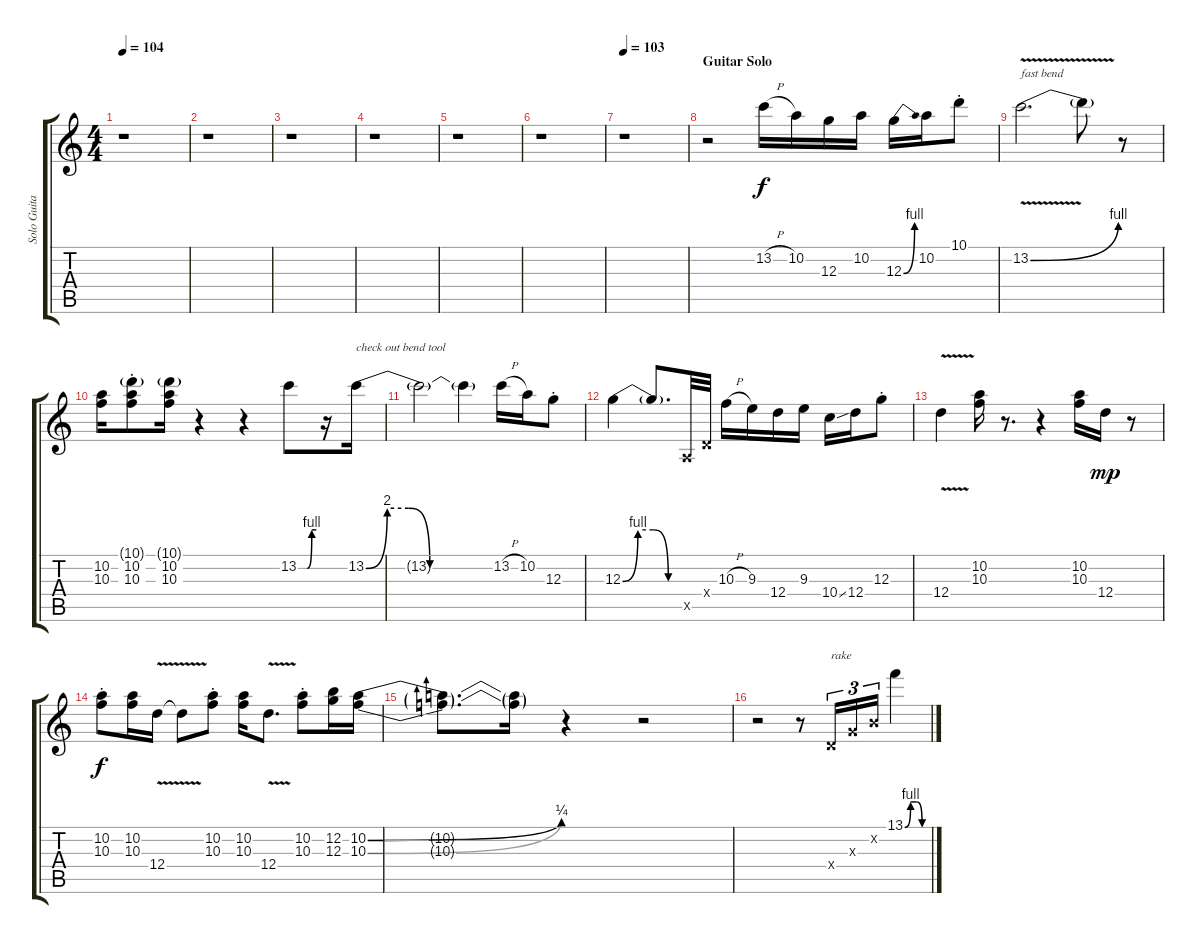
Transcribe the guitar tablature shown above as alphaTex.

\track ("Solo Guitar ( David Gilmour )" "Solo Guita") {instrument electricguitarjazz}
\staff {score tabs}
\tuning (E4 B3 G3 D3 A2 E2) {hide}
\ts (4 4)
\tempo 104
\clef g2
\ks c
r.1{dy f} |
r.1 |
r.1 |
r.1 |
r.1 |
r.1 |
\tempo 103
r.1 |
\section ("" "Guitar Solo")
r.2 13.2{h}.16 10.2.16 12.3.16 10.2.16 12.3{be (bend 0 0 60 4)}.16 10.2.16 10.1{st}.8 |
13.2{be (bend 0 0 60 4) v}.2{d txt "fast bend"} 13.2{t}.8 r.8 |
(10.2 10.3).16 (10.1{g st} 10.2{st} 10.3{st}).8 (10.1{g} 10.2 10.3).16 r.4 r.4 13.2{be (custom 0 0 30 0 45 4 60 4)}.8 r.16 13.2{be (custom 0 0 10 8 20 8 30 0 40 0 40 0 45 0 45 0 45 0 50 0 50 0 55 0 55 0 55 0 60 0)}.16{txt "check out bend tool"} |
13.2{t}.2 13.2{t}.4 13.2{h}.16 10.2.16 12.3{st}.8 |
12.3{be (custom 0 0 15 4 30 4 45 0 60 0)}.4 12.3{t}.8{d} 0.5{x}.32 0.4{x}.32 10.3{h}.16 9.3.16 12.4.16 9.3.16 10.4{ss}.16 12.4.16 12.3{st}.8 |
12.4{v}.4 (10.2 10.3).16 r.8{d} r.4 (10.2 10.3).16 12.4.16{dy mp} r.8 |
(10.2{st} 10.3{st}).8{dy f} (10.2 10.3).16 12.4{v}.16 12.4{t}.8 (10.2{st} 10.3{st}).8 (10.2 10.3).16 12.4{v}.8{d} (10.2{st} 10.3{st}).8 (12.2 12.3).16 (10.2{be (bend 0 0 60 1)} 10.3{be (bend 0 0 60 1)}).16 |
(10.2{t} 10.3{t}).8{d} (10.2{t} 10.3{t}).16 r.4 r.2 |
r.2 r.8 0.4{x}.16{tu (3 2) txt "rake"} 0.3{x}.16{tu (3 2)} 0.2{x}.16{tu (3 2)} 13.1{be (custom 0 0 15 4 30 4 45 0 60 0)}.4
